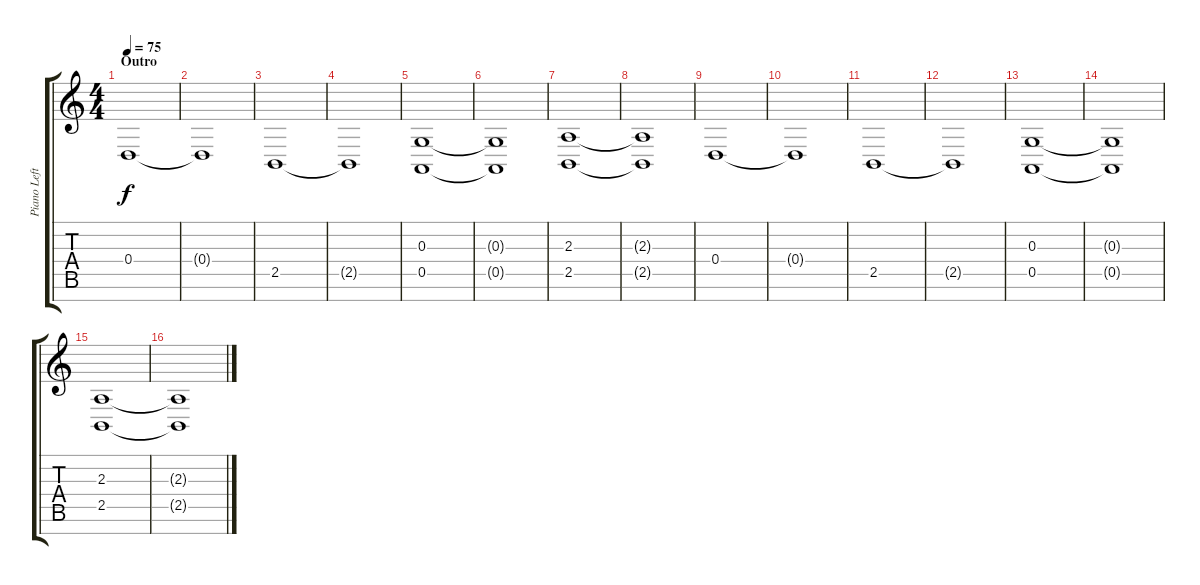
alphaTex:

\track ("Piano Left Hand" "Piano Left") {instrument acousticgrandpiano}
\staff {score tabs}
\tuning (E4 B3 G3 D3 A2 E2 B1) {hide}
\ts (4 4)
\section ("" "Outro")
\tempo 75
\clef g2
\ks c
0.4.1{dy f} |
0.4{t}.1 |
2.5.1 |
2.5{t}.1 |
(0.3 0.5).1 |
(0.3{t} 0.5{t}).1 |
(2.3 2.5).1 |
(2.3{t} 2.5{t}).1 |
0.4.1 |
0.4{t}.1 |
2.5.1 |
2.5{t}.1 |
(0.3 0.5).1 |
(0.3{t} 0.5{t}).1 |
(2.3 2.5).1 |
(2.3{t} 2.5{t}).1
